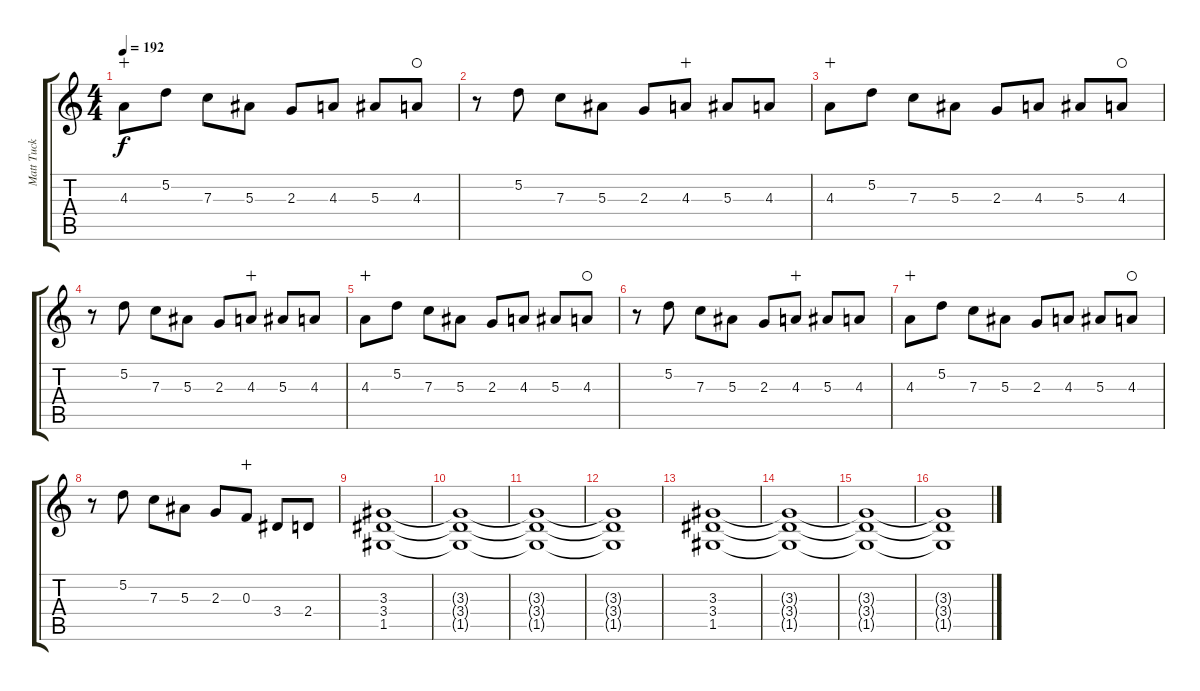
\track ("Matt Tuck " "Matt Tuck ") {instrument distortionguitar}
\staff {score tabs}
\tuning (D4 A3 F3 C3 G2 C2) {hide}
\ts (4 4)
\tempo 192
\clef g2
\ks c
4.3.8{dy f wahc} 5.2.8 7.3.8 5.3.8 2.3.8 4.3.8 5.3.8 4.3.8{waho} |
r.8 5.2.8 7.3.8 5.3.8 2.3.8 4.3.8{wahc} 5.3.8 4.3.8 |
4.3.8{wahc} 5.2.8 7.3.8 5.3.8 2.3.8 4.3.8 5.3.8 4.3.8{waho} |
r.8 5.2.8 7.3.8 5.3.8 2.3.8 4.3.8{wahc} 5.3.8 4.3.8 |
4.3.8{wahc} 5.2.8 7.3.8 5.3.8 2.3.8 4.3.8 5.3.8 4.3.8{waho} |
r.8 5.2.8 7.3.8 5.3.8 2.3.8 4.3.8{wahc} 5.3.8 4.3.8 |
4.3.8{wahc} 5.2.8 7.3.8 5.3.8 2.3.8 4.3.8 5.3.8 4.3.8{waho} |
r.8 5.2.8 7.3.8 5.3.8 2.3.8 0.3.8{wahc} 3.4.8 2.4.8 |
(3.3 3.4 1.5).1 |
(3.3{t} 3.4{t} 1.5{t}).1 |
(3.3{t} 3.4{t} 1.5{t}).1 |
(3.3{t} 3.4{t} 1.5{t}).1 |
(3.3 3.4 1.5).1 |
(3.3{t} 3.4{t} 1.5{t}).1 |
(3.3{t} 3.4{t} 1.5{t}).1{volume 13} |
(3.3{t} 3.4{t} 1.5{t}).1
